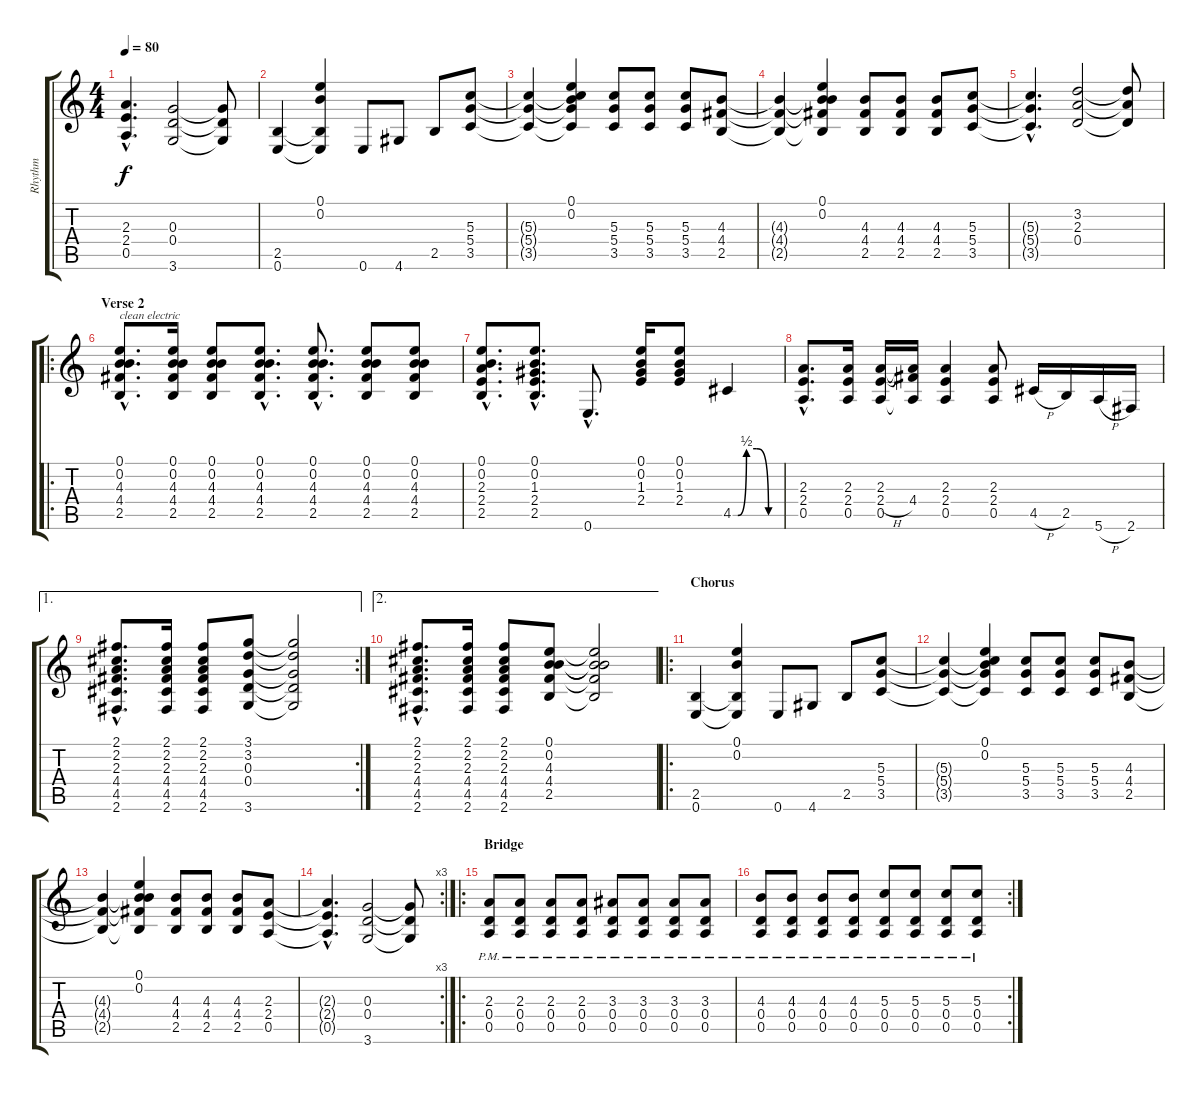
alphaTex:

\track ("Rhythm" "Rhythm") {instrument distortionguitar}
\staff {score tabs}
\tuning (E4 B3 G3 D3 A2 E2) {hide}
\ts (4 4)
\tempo 80
\clef g2
\ks c
(2.3{hac t} 2.4{hac t} 0.5{hac t}).4{d dy f} (0.3 0.4 3.6).2 (0.3{t} 0.4{t} 3.6{t}).8 |
(2.5 0.6).4 (0.1 0.2 2.5{t} 0.6{t}).4 0.6.8 4.6.8 2.5.8 (5.3 5.4 3.5).8 |
(5.3{t} 5.4{t} 3.5{t}).4 (0.1 0.2 5.3{t} 5.4{t} 3.5{t}).4 (5.3 5.4 3.5).8 (5.3 5.4 3.5).8 (5.3 5.4 3.5).8 (4.3 4.4 2.5).8 |
(4.3{t} 4.4{t} 2.5{t}).4 (0.1 0.2 4.3{t} 4.4{t} 2.5{t}).4 (4.3 4.4 2.5).8 (4.3 4.4 2.5).8 (4.3 4.4 2.5).8 (5.3 5.4 3.5).8 |
(5.3{hac t} 5.4{hac t} 3.5{hac t}).4{d} (3.2 2.3 0.4).2 (3.2{t} 2.3{t} 0.4{t}).8 |
\ro
\section ("" "Verse 2")
(0.1{hac} 0.2{hac} 4.3{hac} 4.4{hac} 2.5{hac}).8{d txt "clean electric" instrument electricguitarclean} (0.1 0.2 4.3 4.4 2.5).16 (0.1 0.2 4.3 4.4 2.5).8 (0.1{hac} 0.2{hac} 4.3{hac} 4.4{hac} 2.5{hac}).8{d} (0.1{hac} 0.2{hac} 4.3{hac} 4.4{hac} 2.5{hac}).8{d} (0.1 0.2 4.3 4.4 2.5).8 (0.1 0.2 4.3 4.4 2.5).8 |
(0.1{hac} 0.2{hac} 2.3{hac} 2.4{hac} 2.5{hac}).8{d} (0.1{hac} 0.2{hac} 1.3{hac} 2.4{hac} 2.5{hac}).8{d} 0.6{hac}.8{d} (0.1 0.2 1.3 2.4).16 (0.1 0.2 1.3 2.4).8 4.5{be (custom 0 0 6 0 17 2 30 2 45 0 60 0)}.4 |
(2.3{hac} 2.4{hac} 0.5{hac}).8{d} (2.3 2.4 0.5).16 (2.3 2.4{h} 0.5).16 (2.3{t} 4.4 0.5{t}).16 (2.3 2.4 0.5).4 (2.3 2.4 0.5).8 4.5{h}.16 2.5.16 5.6{h}.16 2.6.16 |
\ae 1
\rc 2
(2.1{hac} 2.2{hac} 2.3{hac} 4.4{hac} 4.5{hac} 2.6{hac}).8{d} (2.1 2.2 2.3 4.4 4.5 2.6).16 (2.1 2.2 2.3 4.4 4.5 2.6).8 (3.1 3.2 0.3 0.4 3.6).8 (3.1{t} 3.2{t} 0.3{t} 0.4{t} 3.6{t}).2 |
\ae 2
(2.1{hac} 2.2{hac} 2.3{hac} 4.4{hac} 4.5{hac} 2.6{hac}).8{d} (2.1 2.2 2.3 4.4 4.5 2.6).16 (2.1 2.2 2.3 4.4 4.5 2.6).8 (0.1 0.2 4.3 4.4 2.5).8 (0.1{t} 0.2{t} 4.3{t} 4.4{t} 2.5{t}).2 |
\ro
\section ("" "Chorus")
(2.5 0.6).4{instrument distortionguitar} (0.1 0.2 2.5{t} 0.6{t}).4 0.6.8 4.6.8 2.5.8 (5.3 5.4 3.5).8 |
(5.3{t} 5.4{t} 3.5{t}).4 (0.1 0.2 5.3{t} 5.4{t} 3.5{t}).4 (5.3 5.4 3.5).8 (5.3 5.4 3.5).8 (5.3 5.4 3.5).8 (4.3 4.4 2.5).8 |
(4.3{t} 4.4{t} 2.5{t}).4 (0.1 0.2 4.3{t} 4.4{t} 2.5{t}).4 (4.3 4.4 2.5).8 (4.3 4.4 2.5).8 (4.3 4.4 2.5).8 (2.3 2.4 0.5).8 |
\rc 3
(2.3{hac t} 2.4{hac t} 0.5{hac t}).4{d} (0.3 0.4 3.6).2 (0.3{t} 0.4{t} 3.6{t}).8 |
\ro
\section ("" "Bridge")
(2.3{pm} 0.4{pm} 0.5{pm}).8 (2.3{pm} 0.4{pm} 0.5{pm}).8 (2.3{pm} 0.4{pm} 0.5{pm}).8 (2.3{pm} 0.4{pm} 0.5{pm}).8 (3.3{pm} 0.4{pm} 0.5{pm}).8 (3.3{pm} 0.4{pm} 0.5{pm}).8 (3.3{pm} 0.4{pm} 0.5{pm}).8 (3.3{pm} 0.4{pm} 0.5{pm}).8 |
\rc 2
(4.3{pm} 0.4{pm} 0.5{pm}).8 (4.3{pm} 0.4{pm} 0.5{pm}).8 (4.3{pm} 0.4{pm} 0.5{pm}).8 (4.3{pm} 0.4{pm} 0.5{pm}).8 (5.3{pm} 0.4{pm} 0.5{pm}).8 (5.3{pm} 0.4{pm} 0.5{pm}).8 (5.3{pm} 0.4{pm} 0.5{pm}).8 (5.3{pm} 0.4{pm} 0.5{pm}).8
